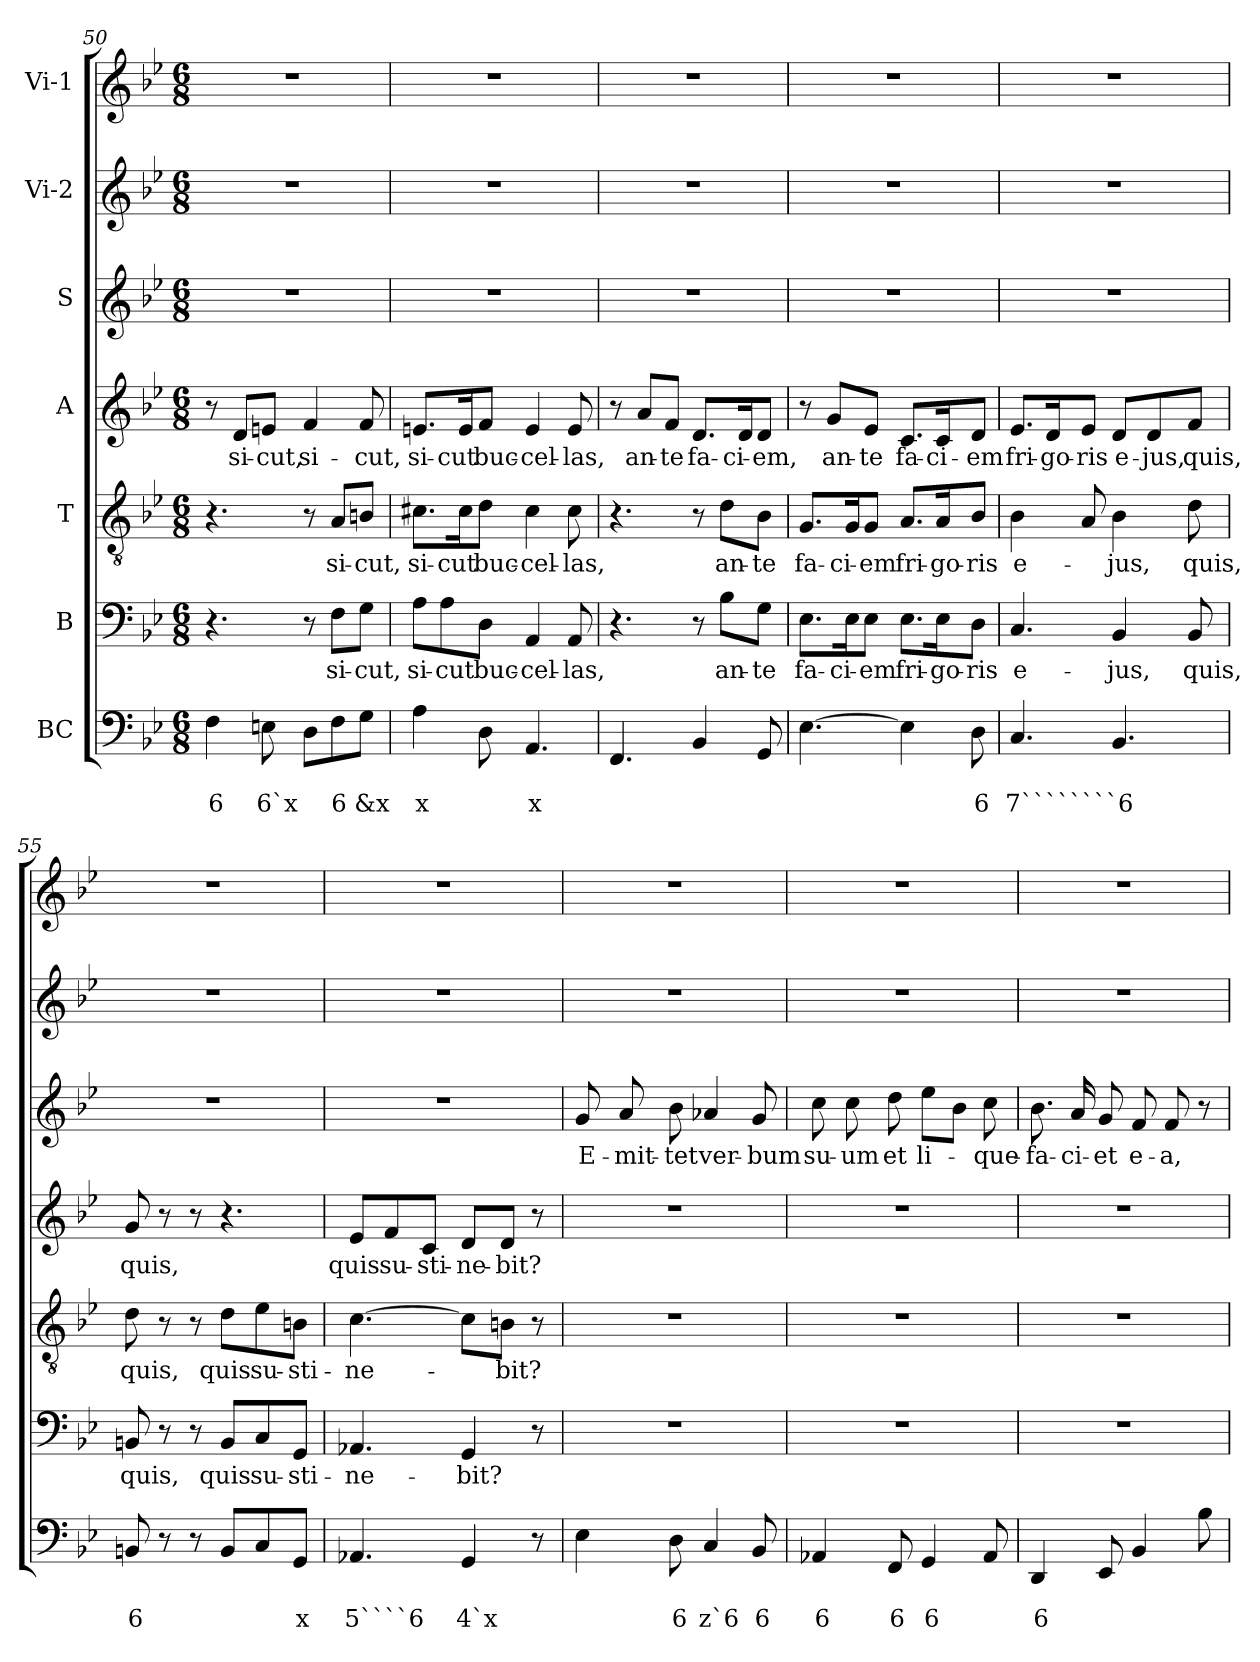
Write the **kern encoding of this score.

**kern	**text	**text	**kern	**text	**kern	**text	**kern	**text	**kern	**text	**kern	**kern
*part7	*part7	*part7	*part6	*part6	*part5	*part5	*part4	*part4	*part3	*part3	*part2	*part1
*staff7	*staff7	*staff7	*staff6	*staff6	*staff5	*staff5	*staff4	*staff4	*staff3	*staff3	*staff2	*staff1
*I"BC	*	*	*I"B	*	*I"T	*	*I"A	*	*I"S	*	*I"Vi-2	*I"Vi-1
*clefF4	*	*	*clefF4	*	*clefGv2	*	*clefG2	*	*clefG2	*	*clefG2	*clefG2
*k[b-e-]	*	*	*k[b-e-]	*	*k[b-e-]	*	*k[b-e-]	*	*k[b-e-]	*	*k[b-e-]	*k[b-e-]
*B-:	*	*	*B-:	*	*B-:	*	*B-:	*	*B-:	*	*B-:	*B-:
*M6/8	*	*	*M6/8	*	*M6/8	*	*M6/8	*	*M6/8	*	*M6/8	*M6/8
=50	=50	=50	=50	=50	=50	=50	=50	=50	=50	=50	=50	=50
!	!	!LO:LY:b	!	!	!	!	!	!	!	!	!	!
4F\	.	6	4.r	.	4.r	.	8r	.	2.r	.	2.r	2.r
!	!	!	!	!	!	!	!	!LO:LY:b	!	!	!	!
.	.	.	.	.	.	.	8d/L	si-	.	.	.	.
!	!	!LO:LY:b	!	!	!	!	!	!LO:LY:b	!	!	!	!
8En\	.	6`x	.	.	.	.	8en/J	-cut,	.	.	.	.
!	!	!	!	!	!	!	!	!LO:LY:b	!	!	!	!
8D\L	.	.	8r	.	8r	.	4f/	si-	.	.	.	.
!	!	!LO:LY:b	!	!LO:LY:b	!	!LO:LY:b	!	!	!	!	!	!
8F\	.	6	8F\L	si-	8A/L	si-	.	.	.	.	.	.
!	!	!LO:LY:b	!	!LO:LY:b	!	!LO:LY:b	!	!LO:LY:b	!	!	!	!
8G\J	.	&x	8G\J	-cut,	8Bn/J	-cut,	8f/	-cut,	.	.	.	.
=51	=51	=51	=51	=51	=51	=51	=51	=51	=51	=51	=51	=51
!	!	!LO:LY:b	!	!LO:LY:b	!	!LO:LY:b	!	!LO:LY:b	!	!	!	!
4A\	.	x	8A\L	si-	8.c#X\L	si-	8.en/L	si-	2.r	.	2.r	2.r
!	!	!	!	!LO:LY:b	!	!	!	!	!	!	!	!
.	.	.	8A\	-cut	.	.	.	.	.	.	.	.
!	!	!	!	!	!	!LO:LY:b	!	!LO:LY:b	!	!	!	!
.	.	.	.	.	16c#\K	-cut	16e/K	-cut	.	.	.	.
!	!	!	!	!LO:LY:b	!	!LO:LY:b	!	!LO:LY:b	!	!	!	!
8D\	.	.	8D\J	buc-	8d\J	buc-	8f/J	buc-	.	.	.	.
!	!	!LO:LY:b	!	!LO:LY:b	!	!LO:LY:b	!	!LO:LY:b	!	!	!	!
4.AA/	.	x	4AA/	-cel-	4c#\	-cel-	4e/	-cel-	.	.	.	.
!	!	!	!	!LO:LY:b	!	!LO:LY:b	!	!LO:LY:b	!	!	!	!
.	.	.	8AA/	-las,	8c#\	-las,	8e/	-las,	.	.	.	.
=52	=52	=52	=52	=52	=52	=52	=52	=52	=52	=52	=52	=52
4.FF/	.	.	4.r	.	4.r	.	8r	.	2.r	.	2.r	2.r
!	!	!	!	!	!	!	!	!LO:LY:b	!	!	!	!
.	.	.	.	.	.	.	8a/L	an-	.	.	.	.
!	!	!	!	!	!	!	!	!LO:LY:b	!	!	!	!
.	.	.	.	.	.	.	8f/J	-te	.	.	.	.
!	!	!	!	!	!	!	!	!LO:LY:b	!	!	!	!
4BB-/	.	.	8r	.	8r	.	8.d/L	fa-	.	.	.	.
!	!	!	!	!LO:LY:b	!	!LO:LY:b	!	!	!	!	!	!
.	.	.	8B-\L	an-	8d\L	an-	.	.	.	.	.	.
!	!	!	!	!	!	!	!	!LO:LY:b	!	!	!	!
.	.	.	.	.	.	.	16d/K	-ci-	.	.	.	.
!	!	!	!	!LO:LY:b	!	!LO:LY:b	!	!LO:LY:b	!	!	!	!
8GG/	.	.	8G\J	-te	8B-\J	-te	8d/J	-em,	.	.	.	.
=53	=53	=53	=53	=53	=53	=53	=53	=53	=53	=53	=53	=53
!	!	!	!	!LO:LY:b	!	!LO:LY:b	!	!	!	!	!	!
[4.E-\	.	.	8.E-\L	fa-	8.G/L	fa-	8r	.	2.r	.	2.r	2.r
!	!	!	!	!	!	!	!	!LO:LY:b	!	!	!	!
.	.	.	.	.	.	.	8g/L	an-	.	.	.	.
!	!	!	!	!LO:LY:b	!	!LO:LY:b	!	!	!	!	!	!
.	.	.	16E-\K	-ci-	16G/K	-ci-	.	.	.	.	.	.
!	!	!	!	!LO:LY:b	!	!LO:LY:b	!	!LO:LY:b	!	!	!	!
.	.	.	8E-\J	-em	8G/J	-em	8e-/J	-te	.	.	.	.
!	!	!	!	!LO:LY:b	!	!LO:LY:b	!	!LO:LY:b	!	!	!	!
4E-\]	.	.	8.E-\L	fri-	8.A/L	fri-	8.c/L	fa-	.	.	.	.
!	!	!	!	!LO:LY:b	!	!LO:LY:b	!	!LO:LY:b	!	!	!	!
.	.	.	16E-\K	-go-	16A/K	-go-	16c/K	-ci-	.	.	.	.
!	!	!LO:LY:b	!	!LO:LY:b	!	!LO:LY:b	!	!LO:LY:b	!	!	!	!
8D\	.	6	8D\J	-ris	8B-/J	-ris	8d/J	-em	.	.	.	.
!!LO:LB:g=z
=54	=54	=54	=54	=54	=54	=54	=54	=54	=54	=54	=54	=54
!	!	!LO:LY:b	!	!LO:LY:b	!	!LO:LY:b	!	!LO:LY:b	!	!	!	!
4.C/	.	7````````6	4.C/	e-	4B-\	e-	8.e-/L	fri-	2.r	.	2.r	2.r
!	!	!	!	!	!	!	!	!LO:LY:b	!	!	!	!
.	.	.	.	.	.	.	16d/K	-go-	.	.	.	.
!	!	!	!	!	!	!	!	!LO:LY:b	!	!	!	!
.	.	.	.	.	8A/	.	8e-/J	-ris	.	.	.	.
!	!	!	!	!LO:LY:b	!	!LO:LY:b	!	!LO:LY:b	!	!	!	!
4.BB-/	.	.	4BB-/	-jus,	4B-\	-jus,	8d/L	e-	.	.	.	.
!	!	!	!	!	!	!	!	!LO:LY:b	!	!	!	!
.	.	.	.	.	.	.	8d/	-jus,	.	.	.	.
!	!	!	!	!LO:LY:b	!	!LO:LY:b	!	!LO:LY:b	!	!	!	!
.	.	.	8BB-/	quis,	8d\	quis,	8f/J	quis,	.	.	.	.
=55	=55	=55	=55	=55	=55	=55	=55	=55	=55	=55	=55	=55
!	!	!LO:LY:b	!	!LO:LY:b	!	!LO:LY:b	!	!LO:LY:b	!	!	!	!
8BBn/	.	6	8BBn/	quis,	8d\	quis,	8g/	quis,	2.r	.	2.r	2.r
8r	.	.	8r	.	8r	.	8r	.	.	.	.	.
8r	.	.	8r	.	8r	.	8r	.	.	.	.	.
!	!	!	!	!LO:LY:b	!	!LO:LY:b	!	!	!	!	!	!
8BB/L	.	.	8BB/L	quis	8d\L	quis	4.r	.	.	.	.	.
!	!	!	!	!LO:LY:b	!	!LO:LY:b	!	!	!	!	!	!
8C/	.	.	8C/	su-	8e-\	su-	.	.	.	.	.	.
!	!	!LO:LY:b	!	!LO:LY:b	!	!LO:LY:b	!	!	!	!	!	!
8GG/J	.	x	8GG/J	-sti-	8Bn\J	-sti-	.	.	.	.	.	.
=56	=56	=56	=56	=56	=56	=56	=56	=56	=56	=56	=56	=56
!	!	!LO:LY:b	!	!LO:LY:b	!	!LO:LY:b	!	!LO:LY:b	!	!	!	!
4.AA-X/	.	5````6	4.AA-X/	-ne-	[4.c\	-ne-	8e-/L	quis	2.r	.	2.r	2.r
!	!	!	!	!	!	!	!	!LO:LY:b	!	!	!	!
.	.	.	.	.	.	.	8f/	su-	.	.	.	.
!	!	!	!	!	!	!	!	!LO:LY:b	!	!	!	!
.	.	.	.	.	.	.	8c/J	-sti-	.	.	.	.
!	!	!LO:LY:b	!	!LO:LY:b	!	!	!	!LO:LY:b	!	!	!	!
4GG/	.	4`x	4GG/	-bit?	8c\L]	.	8d/L	-ne-	.	.	.	.
!	!	!	!	!	!	!LO:LY:b	!	!LO:LY:b	!	!	!	!
.	.	.	.	.	8Bn\J	-bit?	8d/J	-bit?	.	.	.	.
8r	.	.	8r	.	8r	.	8r	.	.	.	.	.
=57	=57	=57	=57	=57	=57	=57	=57	=57	=57	=57	=57	=57
!	!	!	!	!	!	!	!	!	!	!LO:LY:b	!	!
4E-\	.	.	2.r	.	2.r	.	2.r	.	8g/	E-	2.r	2.r
!	!	!	!	!	!	!	!	!	!	!LO:LY:b	!	!
.	.	.	.	.	.	.	.	.	8a/	-mit-	.	.
!	!	!LO:LY:b	!	!	!	!	!	!	!	!LO:LY:b	!	!
8D\	.	6	.	.	.	.	.	.	8b-\	-tet	.	.
!	!	!LO:LY:b	!	!	!	!	!	!	!	!LO:LY:b	!	!
4C/	.	z`6	.	.	.	.	.	.	4a-X/	ver-	.	.
!	!	!LO:LY:b	!	!	!	!	!	!	!	!LO:LY:b	!	!
8BB-/	.	6	.	.	.	.	.	.	8g/	-bum	.	.
=58	=58	=58	=58	=58	=58	=58	=58	=58	=58	=58	=58	=58
!	!	!LO:LY:b	!	!	!	!	!	!	!	!LO:LY:b	!	!
4AA-X/	.	6	2.r	.	2.r	.	2.r	.	8cc\	su-	2.r	2.r
!	!	!	!	!	!	!	!	!	!	!LO:LY:b	!	!
.	.	.	.	.	.	.	.	.	8cc\	-um	.	.
!	!	!LO:LY:b	!	!	!	!	!	!	!	!LO:LY:b	!	!
8FF/	.	6	.	.	.	.	.	.	8dd\	et	.	.
!	!	!LO:LY:b	!	!	!	!	!	!	!	!LO:LY:b	!	!
4GG/	.	6	.	.	.	.	.	.	8ee-\L	li-	.	.
.	.	.	.	.	.	.	.	.	8b-\J	.	.	.
!	!	!	!	!	!	!	!	!	!	!LO:LY:b	!	!
8AA-/	.	.	.	.	.	.	.	.	8cc\	-que-	.	.
!!LO:PB:g=z
=59	=59	=59	=59	=59	=59	=59	=59	=59	=59	=59	=59	=59
!	!	!LO:LY:b	!	!	!	!	!	!	!	!LO:LY:b	!	!
4DD/	.	6	2.r	.	2.r	.	2.r	.	8.b-\	-fa-	2.r	2.r
!	!	!	!	!	!	!	!	!	!	!LO:LY:b	!	!
.	.	.	.	.	.	.	.	.	16a/	-ci-	.	.
!	!	!	!	!	!	!	!	!	!	!LO:LY:b	!	!
8EE-/	.	.	.	.	.	.	.	.	8g/	-et	.	.
!	!	!	!	!	!	!	!	!	!	!LO:LY:b	!	!
4BB-/	.	.	.	.	.	.	.	.	8f/	e-	.	.
!	!	!	!	!	!	!	!	!	!	!LO:LY:b	!	!
.	.	.	.	.	.	.	.	.	8f/	-a,	.	.
8B-\	.	.	.	.	.	.	.	.	8r	.	.	.
=	=	=	=	=	=	=	=	=	=	=	=	=
*-	*-	*-	*-	*-	*-	*-	*-	*-	*-	*-	*-	*-
